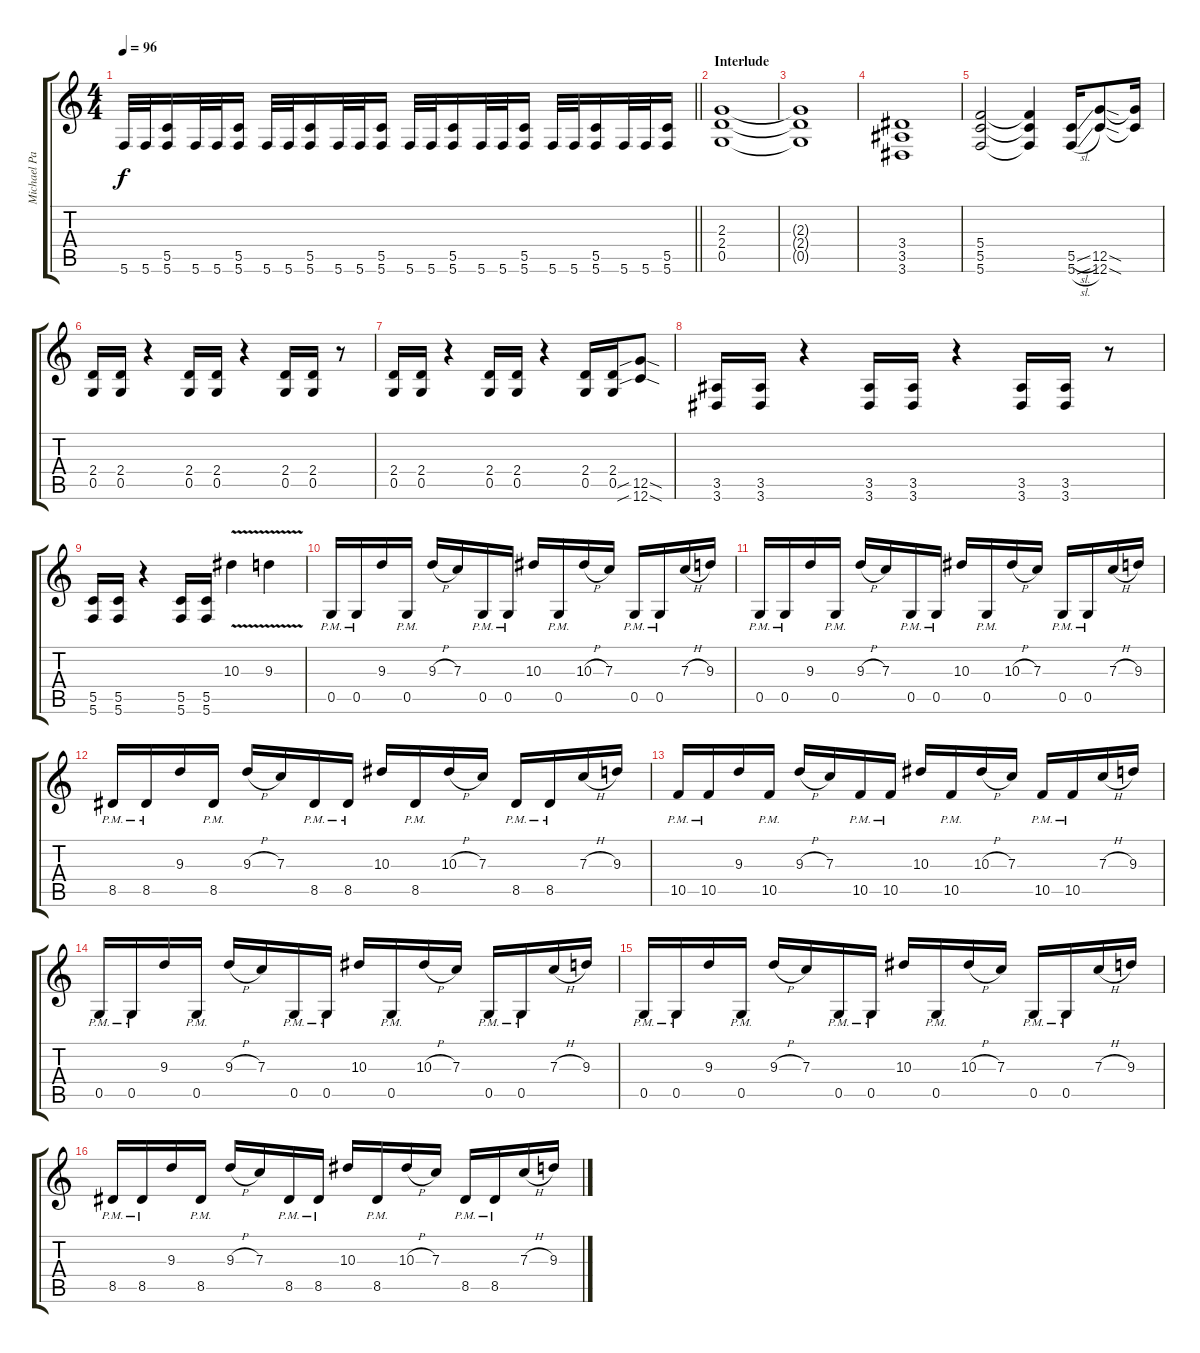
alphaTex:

\track ("Michael Padget (Guitar 2)" "Michael Pa") {instrument distortionguitar}
\staff {score tabs}
\tuning (D4 A3 F3 C3 G2 C2) {hide}
\ts (4 4)
\tempo 96
\clef g2
\barLineRight lightlight
\ks c
5.6.32{dy f} 5.6.32 (5.5 5.6).16 5.6.32 5.6.32 (5.5 5.6).16 5.6.32 5.6.32 (5.5 5.6).16 5.6.32 5.6.32 (5.5 5.6).16 5.6.32 5.6.32 (5.5 5.6).16 5.6.32 5.6.32 (5.5 5.6).16 5.6.32 5.6.32 (5.5 5.6).16 5.6.32 5.6.32 (5.5 5.6).16 |
\section ("" "Interlude")
(2.3 2.4 0.5).1 |
(2.3{t} 2.4{t} 0.5{t}).1 |
(3.4 3.5 3.6).1 |
(5.4 5.5 5.6).2 (5.4{t} 5.5{t} 5.6{t}).4 (5.5{sl} 5.6{sl}).16 (12.5{sod} 12.6{sod}).8 (12.5{t} 12.6{t}).16 |
(2.4 0.5).16 (2.4 0.5).16 r.4 (2.4 0.5).16 (2.4 0.5).16 r.4 (2.4 0.5).16 (2.4 0.5).16 r.8 |
(2.4 0.5).16 (2.4 0.5).16 r.4 (2.4 0.5).16 (2.4 0.5).16 r.4 (2.4 0.5).16 (2.4 0.5).16 (12.5{sib sod} 12.6{sib sod}).8 |
(3.5 3.6).16 (3.5 3.6).16 r.4 (3.5 3.6).16 (3.5 3.6).16 r.4 (3.5 3.6).16 (3.5 3.6).16 r.8 |
(5.5 5.6).16 (5.5 5.6).16 r.4 (5.5 5.6).16 (5.5 5.6).16 10.3{v}.4 9.3{v}.4 |
0.5{pm}.16 0.5{pm}.16 9.3.16 0.5{pm}.16 9.3{h}.16 7.3.16 0.5{pm}.16 0.5{pm}.16 10.3.16 0.5{pm}.16 10.3{h}.16 7.3.16 0.5{pm}.16 0.5{pm}.16 7.3{h}.16 9.3.16 |
0.5{pm}.16 0.5{pm}.16 9.3.16 0.5{pm}.16 9.3{h}.16 7.3.16 0.5{pm}.16 0.5{pm}.16 10.3.16 0.5{pm}.16 10.3{h}.16 7.3.16 0.5{pm}.16 0.5{pm}.16 7.3{h}.16 9.3.16 |
8.5{pm}.16 8.5{pm}.16 9.3.16 8.5{pm}.16 9.3{h}.16 7.3.16 8.5{pm}.16 8.5{pm}.16 10.3.16 8.5{pm}.16 10.3{h}.16 7.3.16 8.5{pm}.16 8.5{pm}.16 7.3{h}.16 9.3.16 |
10.5{pm}.16 10.5{pm}.16 9.3.16 10.5{pm}.16 9.3{h}.16 7.3.16 10.5{pm}.16 10.5{pm}.16 10.3.16 10.5{pm}.16 10.3{h}.16 7.3.16 10.5{pm}.16 10.5{pm}.16 7.3{h}.16 9.3.16 |
0.5{pm}.16 0.5{pm}.16 9.3.16 0.5{pm}.16 9.3{h}.16 7.3.16 0.5{pm}.16 0.5{pm}.16 10.3.16 0.5{pm}.16 10.3{h}.16 7.3.16 0.5{pm}.16 0.5{pm}.16 7.3{h}.16 9.3.16 |
0.5{pm}.16 0.5{pm}.16 9.3.16 0.5{pm}.16 9.3{h}.16 7.3.16 0.5{pm}.16 0.5{pm}.16 10.3.16 0.5{pm}.16 10.3{h}.16 7.3.16 0.5{pm}.16 0.5{pm}.16 7.3{h}.16 9.3.16 |
8.5{pm}.16 8.5{pm}.16 9.3.16 8.5{pm}.16 9.3{h}.16 7.3.16 8.5{pm}.16 8.5{pm}.16 10.3.16 8.5{pm}.16 10.3{h}.16 7.3.16 8.5{pm}.16 8.5{pm}.16 7.3{h}.16 9.3.16
